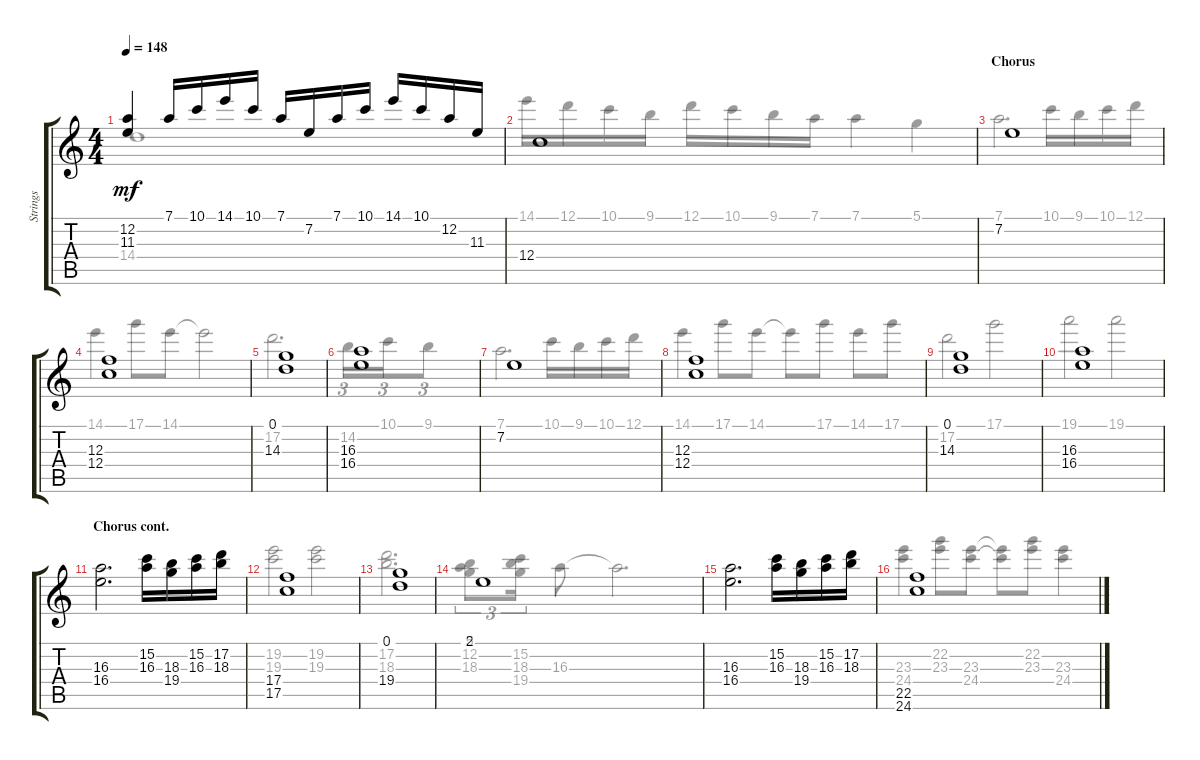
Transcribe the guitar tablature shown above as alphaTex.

\track ("Strings" "Strings") {instrument electricguitarclean}
\staff {score tabs}
\tuning (D4 A3 F3 C3 G2 C2) {hide}
\voice
\ts (4 4)
\tempo 148
\clef g2
\ks aminor
(12.2 11.3).4{dy mf} 7.1.16 10.1.16 14.1.16 10.1.16 7.1.16 7.2.16 7.1.16 10.1.16 14.1.16 10.1.16 12.2.16 11.3.16 |
12.4.1 |
\section ("" "Chorus")
7.2.1 |
(12.3 12.4).1 |
(0.1 14.3).1 |
(16.3 16.4).1 |
7.2.1 |
(12.3 12.4).1 |
(0.1 14.3).1 |
(16.3 16.4).1 |
\section ("" "Chorus cont.")
(16.3 16.4).2{d} (15.2 16.3).16 (18.3 19.4).16 (15.2 16.3).16 (17.2 18.3).16 |
(17.4 17.5).1 |
(0.1 19.4).1 |
2.1.1 |
(16.3 16.4).2{d} (15.2 16.3).16 (18.3 19.4).16 (15.2 16.3).16 (17.2 18.3).16 |
(22.5 24.6).1
\voice
\clef g2
\ottava regular
\simile none
\ks aminor
14.4.1{dy mf} |
14.1.16 12.1.16 10.1.16 9.1.16 12.1.16 10.1.16 9.1.16 7.1.16 7.1.4 5.1.4 |
7.1.2{d} 10.1.16 9.1.16 10.1.16 12.1.16 |
14.1.4 17.1.8 14.1.8 14.1{t}.2 |
17.2.2{d} |
14.2.16{tu (3 2)} 10.1.16{tu (3 2)} 9.1.8{tu (3 2)} |
7.1.2{d} 10.1.16 9.1.16 10.1.16 12.1.16 |
14.1.4 17.1.8 14.1.8 14.1{t}.8 17.1.8 14.1.8 17.1.8 |
17.2.2 17.1.2 |
19.1.2 19.1.2 |
|
(19.2 19.3).2 (19.2 19.3).2 |
(17.2 18.3).2{d} |
(5.1 12.2 18.3).8{tu (3 2)} (15.2 18.3 19.4).16{tu (3 2)} 16.3.8 16.3{t}.2{d} |
|
(23.3 24.4).4 (22.2 23.3).8 (23.3 24.4).8 (23.3{t} 24.4{t}).8 (22.2 23.3).8 (23.3 24.4).4
